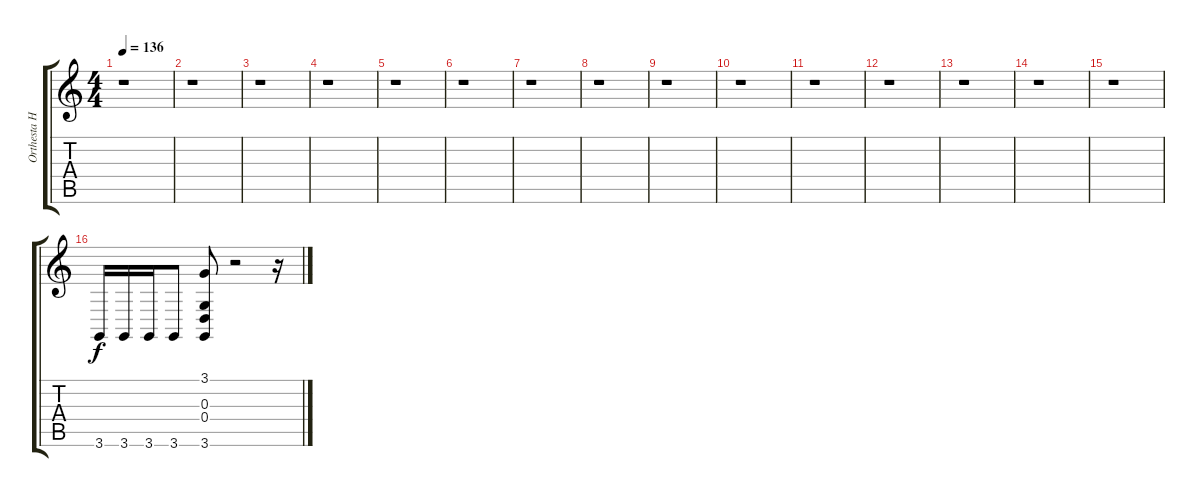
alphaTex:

\track ("Orthesta Hit" "Orthesta H") {instrument acousticgrandpiano}
\staff {score tabs}
\tuning (E4 B3 G3 D3 A2 E2) {hide}
\ts (4 4)
\tempo 136
\clef g2
\ks c
r.1{dy f} |
r.1 |
r.1 |
r.1 |
r.1 |
r.1 |
r.1 |
r.1 |
r.1 |
r.1 |
r.1 |
r.1 |
r.1 |
r.1 |
r.1 |
3.6.16 3.6.16 3.6.16 3.6.8 (3.1 0.3 0.4 3.6).8 r.2 r.16
